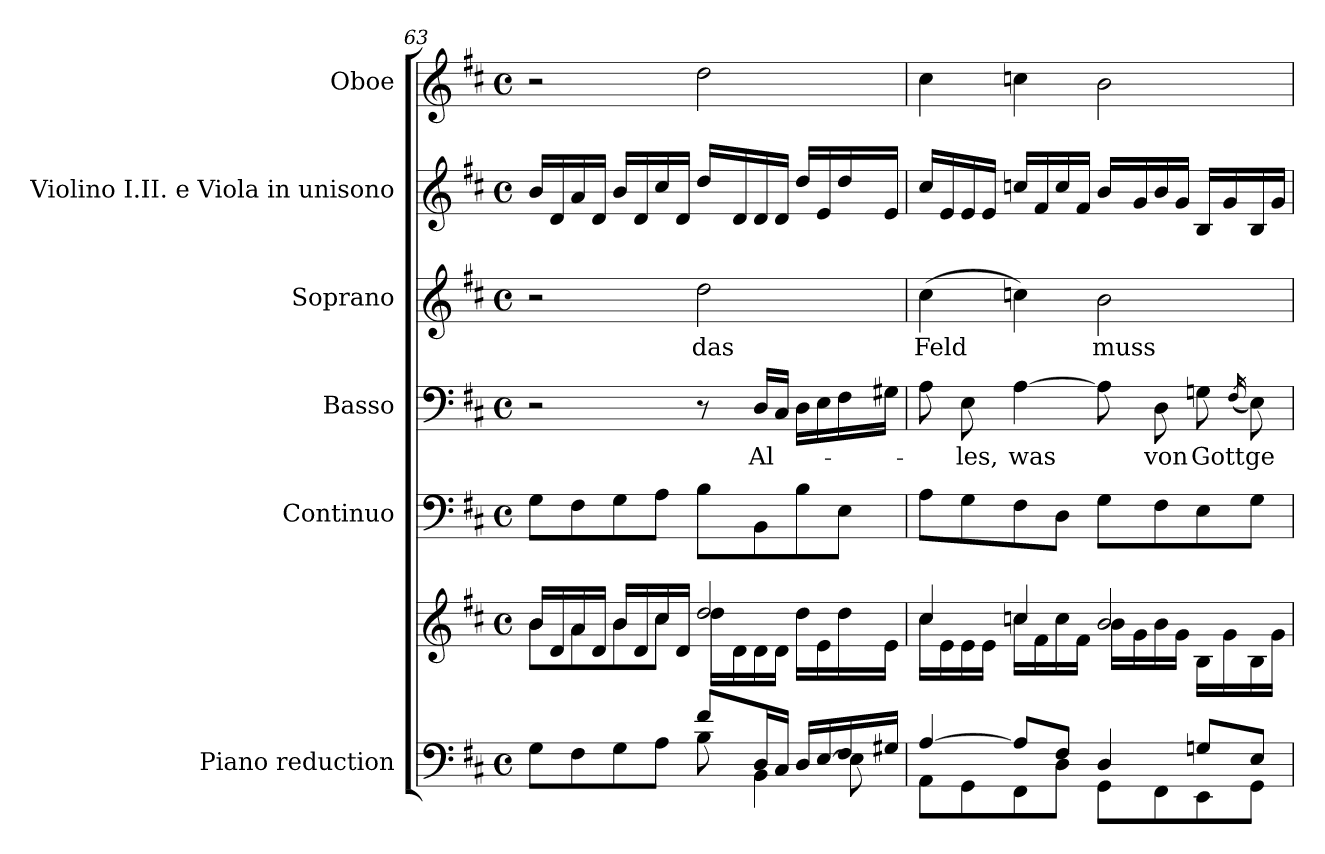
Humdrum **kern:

**kern	**kern	**kern	**kern	**text	**kern	**text	**kern	**kern
*part6	*part6	*part5	*part4	*part4	*part3	*part3	*part2	*part1
*staff7	*staff6	*staff5	*staff4	*staff4	*staff3	*staff3	*staff2	*staff1
*I"Piano reduction	*	*I"Continuo	*I"Basso	*	*I"Soprano	*	*I"Violino I.II. e Viola in unisono	*I"Oboe
*I'Pno	*	*	*	*	*	*	*	*I'Ob
!!LO:LB:g=z
*clefF4	*clefG2	*clefF4	*clefF4	*	*clefG2	*	*clefG2	*clefG2
*k[f#c#]	*k[f#c#]	*k[f#c#]	*k[f#c#]	*	*k[f#c#]	*	*k[f#c#]	*k[f#c#]
*M4/4	*M4/4	*M4/4	*M4/4	*	*M4/4	*	*M4/4	*M4/4
*met(c)	*met(c)	*met(c)	*met(c)	*	*met(c)	*	*met(c)	*met(c)
=63	=63	=63	=63	=63	=63	=63	=63	=63
*^	*^	*	*	*	*	*	*	*
2ryy	8G\L	16b/LL	8b\L	8G\L	2r	.	2r	.	16b/LL	2r
.	.	16d/	.	.	.	.	.	.	16d/	.
.	8F#\	16a/	8a\	8F#\	.	.	.	.	16a/	.
.	.	16d/JJ	.	.	.	.	.	.	16d/JJ	.
.	8G\	16b/LL	8b\	8G\	.	.	.	.	16b/LL	.
.	.	16d/	.	.	.	.	.	.	16d/	.
.	8A\J	16cc#/	8cc#\J	8A\J	.	.	.	.	16cc#/	.
.	.	16d/JJ	.	.	.	.	.	.	16d/JJ	.
!	!	!	!	!	!	!	!	!LO:LY:b	!	!
8f#/L	8B\	2dd/	16dd\LL	8B\L	8r	.	2dd\	das	16dd/LL	2dd\
.	.	.	16d\	.	.	.	.	.	16d/	.
!	!	!	!	!	!	!LO:LY:b	!	!	!	!
16D/L	4BB\	.	16d\	8BB\	16D/LL	Al-	.	.	16d/	.
16C#/JJ	.	.	16d\JJ	.	16C#/JJ	.	.	.	16d/JJ	.
16D/LL	.	.	16dd\LL	8B\	16D\LL	.	.	.	16dd/LL	.
[16E/	.	.	16e\	.	16E\	.	.	.	16e/	.
16F#/	8E\]	.	16dd\	8E\J	16F#\	.	.	.	16dd/	.
16G#X/JJ	.	.	16e\JJ	.	16G#X\JJ	.	.	.	16e/JJ	.
=64	=64	=64	=64	=64	=64	=64	=64	=64	=64	=64
!	!	!	!	!	!	!	!	!LO:LY:b	!	!
[4A/	8AA\L	4cc#/	16cc#\LL	8A\L	8A\	.	(>4cc#\	Feld	16cc#/LL	4cc#\
.	.	.	16e\	.	.	.	.	.	16e/	.
!	!	!	!	!	!	!LO:LY:b	!	!	!	!
.	8GG\	.	16e\	8G\	8E\	-les,	.	.	16e/	.
.	.	.	16e\JJ	.	.	.	.	.	16e/JJ	.
!	!	!	!	!	!	!LO:LY:b	!	!	!	!
8A/L]	8FF#\	4ccn/	16cc\LL	8F#\	[4A\	was	4ccn\)	.	16ccn/LL	4ccn\
.	.	.	16f#\	.	.	.	.	.	16f#/	.
8F#/J	8D\J	.	16cc\	8D\J	.	.	.	.	16cc/	.
.	.	.	16f#\JJ	.	.	.	.	.	16f#/JJ	.
!	!	!	!	!	!	!	!	!LO:LY:b	!	!
4D/	8GG\L	2b/	16b\LL	8G\L	8A\]	.	2b\	muss	16b/LL	2b\
.	.	.	16g\	.	.	.	.	.	16g/	.
!	!	!	!	!	!	!LO:LY:b	!	!	!	!
.	8FF#\	.	16b\	8F#\	8D\	von	.	.	16b/	.
.	.	.	16g\JJ	.	.	.	.	.	16g/JJ	.
!	!	!	!	!	!	!LO:LY:b	!	!	!	!
8Gn/L	8EE\	.	16B\LL	8E\	8Gn\	Gott	.	.	16B/LL	.
.	.	.	16g\	.	.	.	.	.	16g/	.
.	.	.	.	.	(<16qF#/	.	.	.	.	.
!	!	!	!	!	!	!LO:LY:b	!	!	!	!
8E/J	8GG\J	.	16B\	8G\J	8E\)	ge-	.	.	16B/	.
.	.	.	16g\JJ	.	.	.	.	.	16g/JJ	.
*v	*v	*	*	*	*	*	*	*	*	*
*	*v	*v	*	*	*	*	*	*	*
=	=	=	=	=	=	=	=	=
*-	*-	*-	*-	*-	*-	*-	*-	*-
